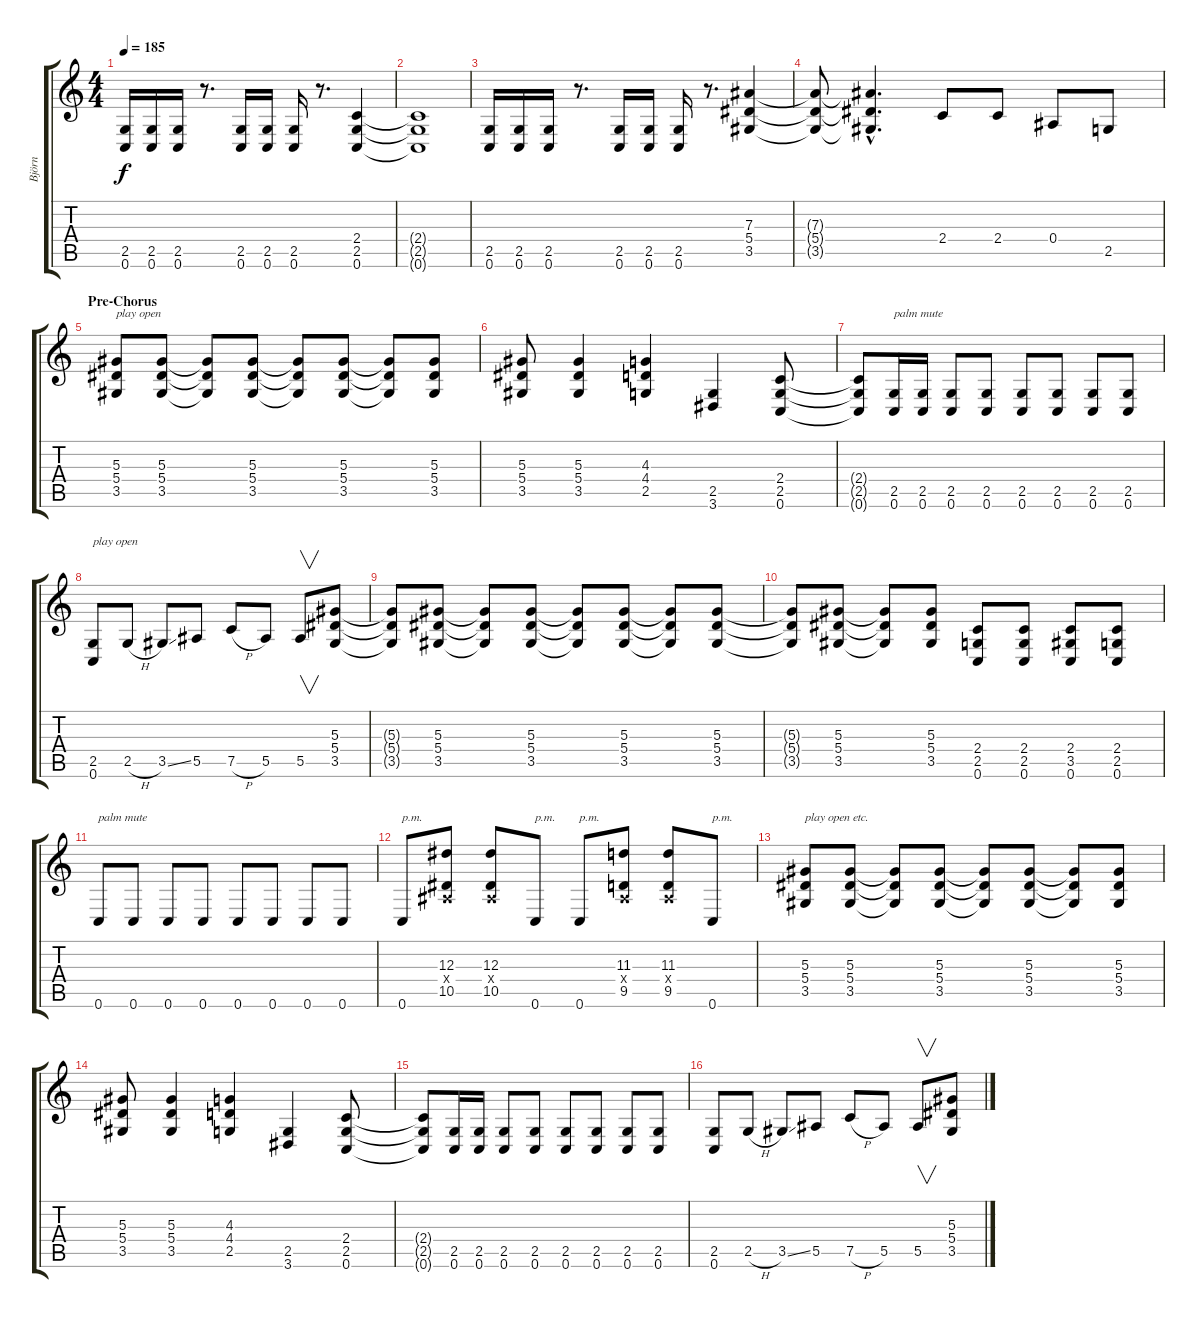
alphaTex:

\track ("Björn" "Björn") {instrument distortionguitar}
\staff {score tabs}
\tuning (C4 G3 Eb3 Bb2 F2 C2) {hide}
\ts (4 4)
\tempo 185
\clef g2
\ks c
(2.5 0.6).16{dy f} (2.5 0.6).16 (2.5 0.6).16 r.8{d} (2.5 0.6).16 (2.5 0.6).16 (2.5 0.6).16 r.8{d} (2.4 2.5 0.6).4 |
(2.4{t} 2.5{t} 0.6{t}).1 |
(2.5 0.6).16 (2.5 0.6).16 (2.5 0.6).16 r.8{d} (2.5 0.6).16 (2.5 0.6).16 (2.5 0.6).16 r.8{d} (7.3 5.4 3.5).4 |
(7.3{t} 5.4{t} 3.5{t}).8 (7.3{hac t} 5.4{hac t} 3.5{hac t}).4{d} 2.4.8 2.4.8 0.4.8 2.5.8 |
\section ("" "Pre-Chorus")
(5.3 5.4 3.5).8{txt "play open"} (5.3 5.4 3.5).8 (5.3{t} 5.4{t} 3.5{t}).8 (5.3 5.4 3.5).8 (5.3{t} 5.4{t} 3.5{t}).8 (5.3 5.4 3.5).8 (5.3{t} 5.4{t} 3.5{t}).8 (5.3 5.4 3.5).8 |
(5.3 5.4 3.5).8 (5.3 5.4 3.5).4 (4.3 4.4 2.5).4 (2.5 3.6).4 (2.4 2.5 0.6).8 |
(2.4{t} 2.5{t} 0.6{t}).8 (2.5 0.6).16{txt "palm mute"} (2.5 0.6).16 (2.5 0.6).8 (2.5 0.6).8 (2.5 0.6).8 (2.5 0.6).8 (2.5 0.6).8 (2.5 0.6).8 |
(2.5 0.6).8{txt "play open"} 2.5{h}.8 3.5{ss}.8 5.5.8 7.5{h}.8 5.5.8 5.5.8{v} (5.3 5.4 3.5).8 |
(5.3{t} 5.4{t} 3.5{t}).8 (5.3 5.4 3.5).8 (5.3{t} 5.4{t} 3.5{t}).8 (5.3 5.4 3.5).8 (5.3{t} 5.4{t} 3.5{t}).8 (5.3 5.4 3.5).8 (5.3{t} 5.4{t} 3.5{t}).8 (5.3 5.4 3.5).8 |
(5.3{t} 5.4{t} 3.5{t}).8 (5.3 5.4 3.5).8 (5.3{t} 5.4{t} 3.5{t}).8 (5.3 5.4 3.5).8 (2.4 2.5 0.6).8 (2.4 2.5 0.6).8 (2.4 3.5 0.6).8 (2.4 2.5 0.6).8 |
0.6.8{txt "palm mute"} 0.6.8 0.6.8 0.6.8 0.6.8 0.6.8 0.6.8 0.6.8 |
0.6.8{txt "p.m."} (12.3 0.4{x} 10.5).8 (12.3 0.4{x} 10.5).8 0.6.8{txt "p.m."} 0.6.8{txt "p.m."} (11.3 0.4{x} 9.5).8 (11.3 0.4{x} 9.5).8 0.6.8{txt "p.m."} |
(5.3 5.4 3.5).8{txt "play open etc."} (5.3 5.4 3.5).8 (5.3{t} 5.4{t} 3.5{t}).8 (5.3 5.4 3.5).8 (5.3{t} 5.4{t} 3.5{t}).8 (5.3 5.4 3.5).8 (5.3{t} 5.4{t} 3.5{t}).8 (5.3 5.4 3.5).8 |
(5.3 5.4 3.5).8 (5.3 5.4 3.5).4 (4.3 4.4 2.5).4 (2.5 3.6).4 (2.4 2.5 0.6).8 |
(2.4{t} 2.5{t} 0.6{t}).8 (2.5 0.6).16 (2.5 0.6).16 (2.5 0.6).8 (2.5 0.6).8 (2.5 0.6).8 (2.5 0.6).8 (2.5 0.6).8 (2.5 0.6).8 |
(2.5 0.6).8 2.5{h}.8 3.5{ss}.8 5.5.8 7.5{h}.8 5.5.8 5.5.8{v} (5.3 5.4 3.5).8
